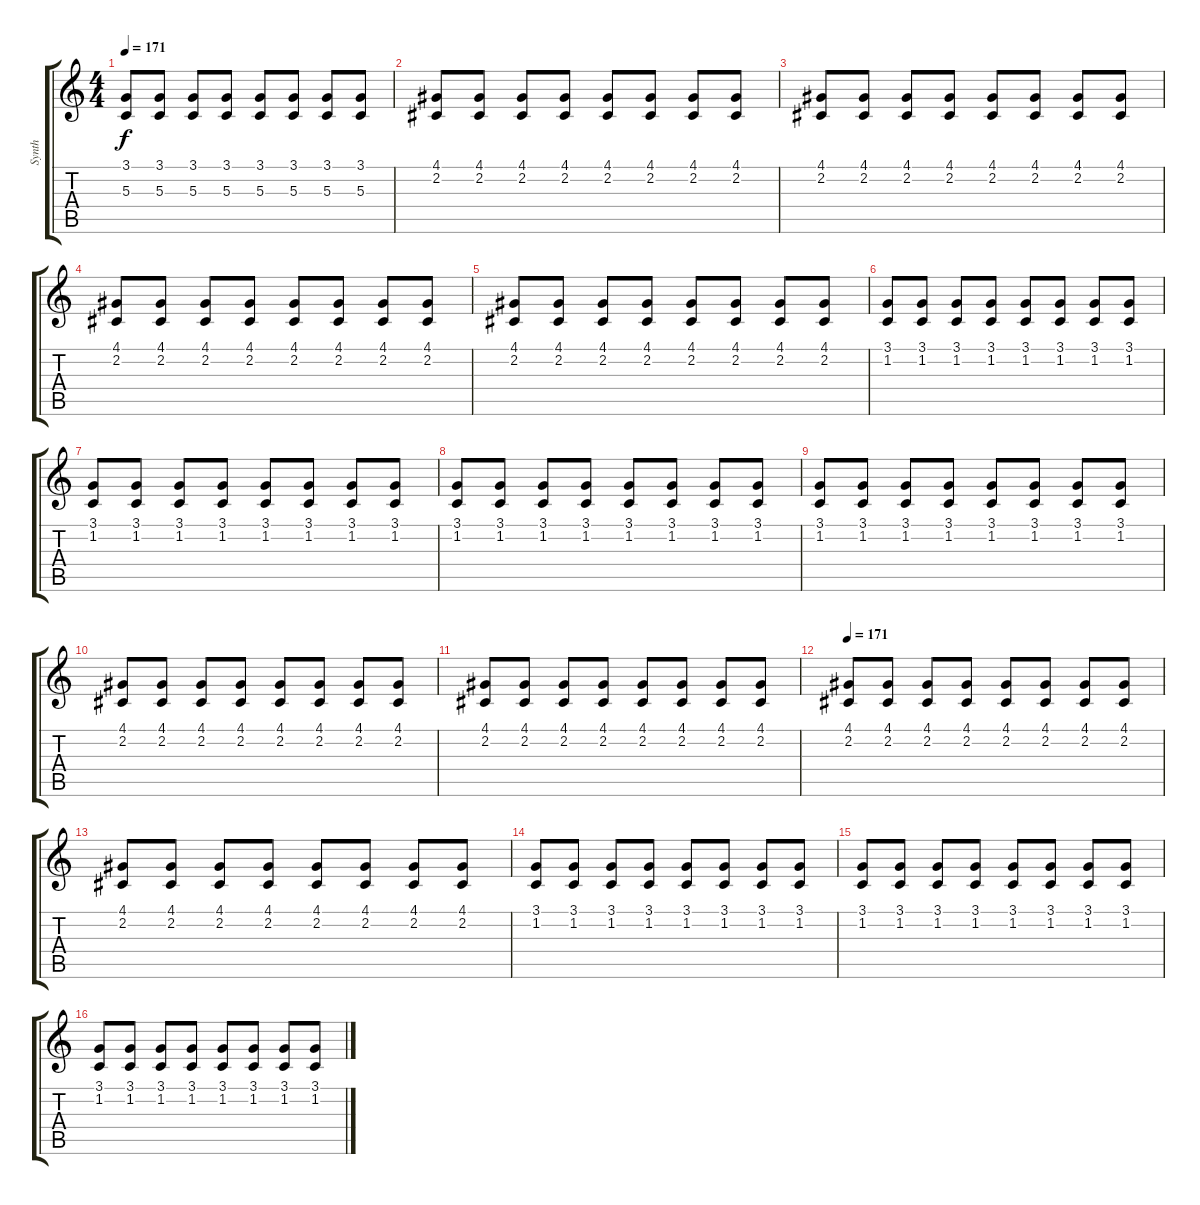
\track ("Synth" "Synth") {instrument pad3polysynth}
\staff {score tabs}
\tuning (E4 B3 G3 D3 A2 E2) {hide}
\ts (4 4)
\tempo 171
\clef g2
\ks c
(3.1 5.3).8{dy f} (3.1 5.3).8 (3.1 5.3).8 (3.1 5.3).8 (3.1 5.3).8 (3.1 5.3).8 (3.1 5.3).8 (3.1 5.3).8 |
(4.1 2.2).8 (4.1 2.2).8 (4.1 2.2).8 (4.1 2.2).8 (4.1 2.2).8 (4.1 2.2).8 (4.1 2.2).8 (4.1 2.2).8 |
(4.1 2.2).8 (4.1 2.2).8 (4.1 2.2).8 (4.1 2.2).8 (4.1 2.2).8 (4.1 2.2).8 (4.1 2.2).8 (4.1 2.2).8 |
(4.1 2.2).8 (4.1 2.2).8 (4.1 2.2).8 (4.1 2.2).8 (4.1 2.2).8 (4.1 2.2).8 (4.1 2.2).8 (4.1 2.2).8 |
(4.1 2.2).8 (4.1 2.2).8 (4.1 2.2).8 (4.1 2.2).8 (4.1 2.2).8 (4.1 2.2).8 (4.1 2.2).8 (4.1 2.2).8 |
(3.1 1.2).8 (3.1 1.2).8 (3.1 1.2).8 (3.1 1.2).8 (3.1 1.2).8 (3.1 1.2).8 (3.1 1.2).8 (3.1 1.2).8 |
(3.1 1.2).8 (3.1 1.2).8 (3.1 1.2).8 (3.1 1.2).8 (3.1 1.2).8 (3.1 1.2).8 (3.1 1.2).8 (3.1 1.2).8 |
(3.1 1.2).8 (3.1 1.2).8 (3.1 1.2).8 (3.1 1.2).8 (3.1 1.2).8 (3.1 1.2).8 (3.1 1.2).8 (3.1 1.2).8 |
(3.1 1.2).8 (3.1 1.2).8 (3.1 1.2).8 (3.1 1.2).8 (3.1 1.2).8 (3.1 1.2).8 (3.1 1.2).8 (3.1 1.2).8 |
(4.1 2.2).8 (4.1 2.2).8 (4.1 2.2).8 (4.1 2.2).8 (4.1 2.2).8 (4.1 2.2).8 (4.1 2.2).8 (4.1 2.2).8 |
(4.1 2.2).8 (4.1 2.2).8 (4.1 2.2).8 (4.1 2.2).8 (4.1 2.2).8 (4.1 2.2).8 (4.1 2.2).8 (4.1 2.2).8 |
\tempo 171
(4.1 2.2).8 (4.1 2.2).8 (4.1 2.2).8 (4.1 2.2).8 (4.1 2.2).8 (4.1 2.2).8 (4.1 2.2).8 (4.1 2.2).8 |
(4.1 2.2).8 (4.1 2.2).8 (4.1 2.2).8 (4.1 2.2).8 (4.1 2.2).8 (4.1 2.2).8 (4.1 2.2).8 (4.1 2.2).8 |
(3.1 1.2).8 (3.1 1.2).8 (3.1 1.2).8 (3.1 1.2).8 (3.1 1.2).8 (3.1 1.2).8 (3.1 1.2).8 (3.1 1.2).8 |
(3.1 1.2).8 (3.1 1.2).8 (3.1 1.2).8 (3.1 1.2).8 (3.1 1.2).8 (3.1 1.2).8 (3.1 1.2).8 (3.1 1.2).8 |
(3.1 1.2).8 (3.1 1.2).8 (3.1 1.2).8 (3.1 1.2).8 (3.1 1.2).8 (3.1 1.2).8 (3.1 1.2).8 (3.1 1.2).8
